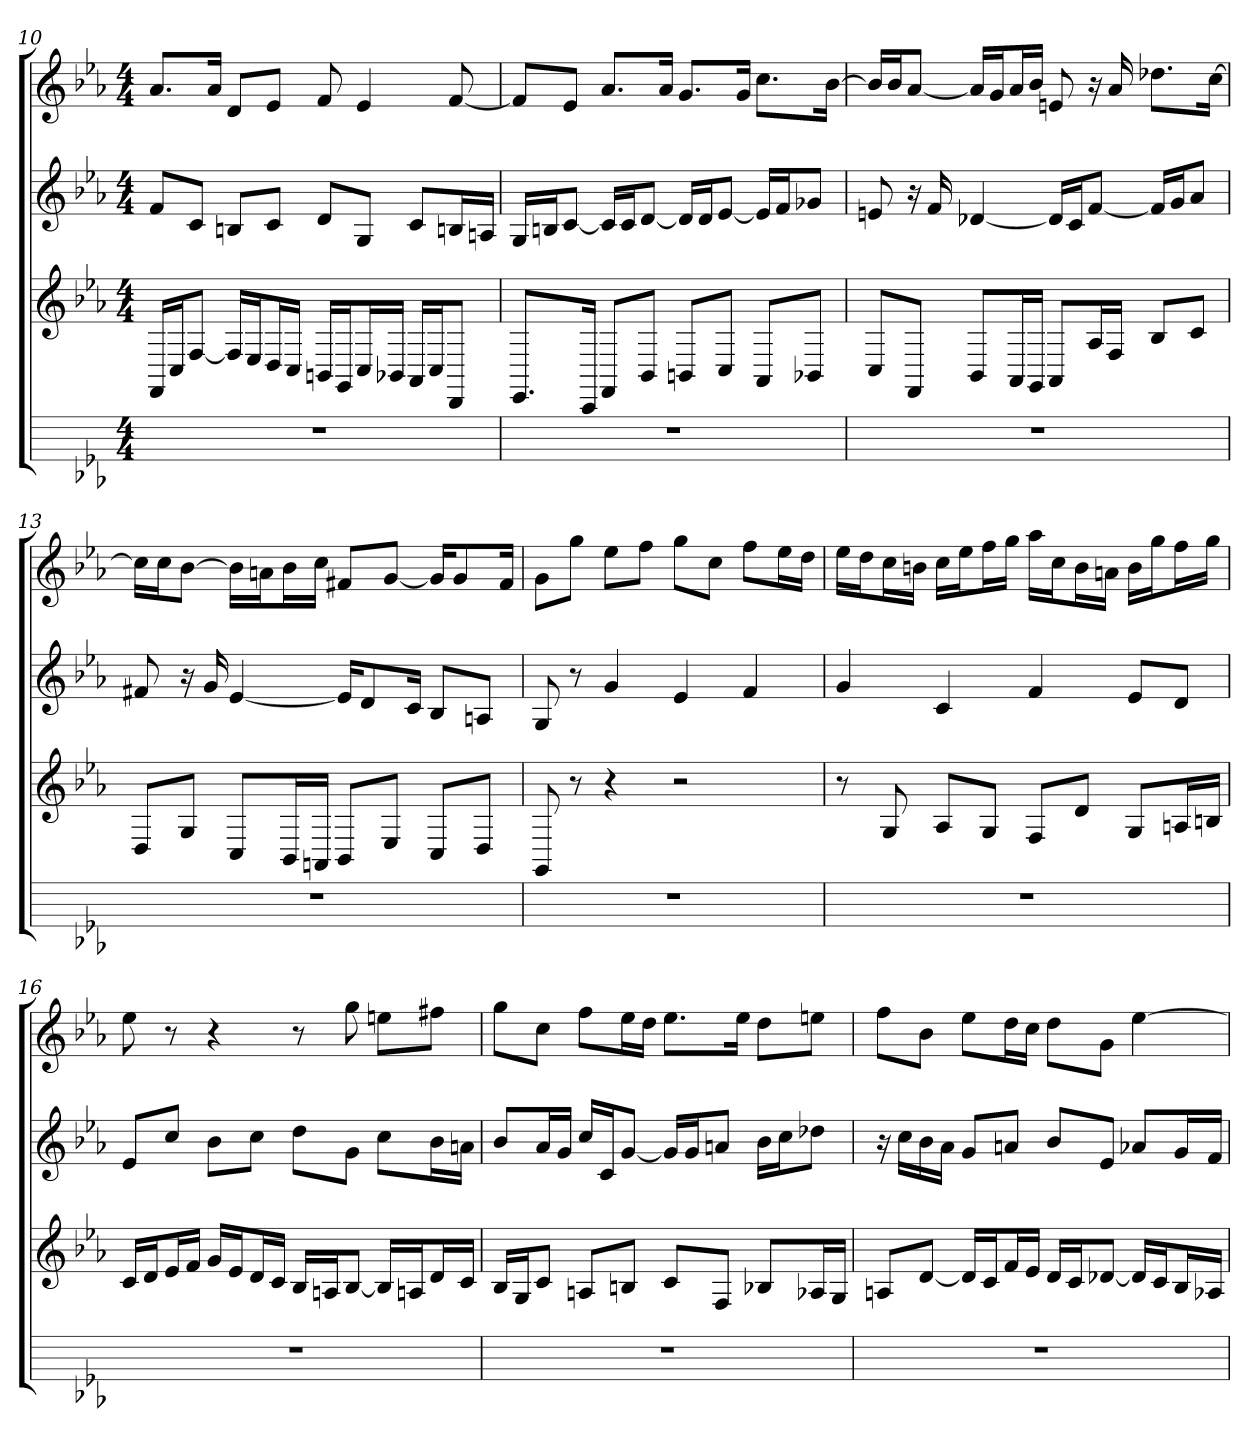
**kern	**kern	**kern	**kern
*part4	*part3	*part2	*part1
*staff4	*staff3	*staff2	*staff1
*k[b-e-a-]	*k[b-e-a-]	*k[b-e-a-]	*k[b-e-a-]
*c:	*c:	*c:	*c:
*M4/4	*M4/4	*M4/4	*M4/4
=10	=10	=10	=10
1r	16FFLL	8fL	8.a-L
.	16CJ	.	.
.	[8FJ	8cJ	.
.	.	.	16a-Jk
.	16FLL]	8BnL	8dL
.	16E-J	.	.
.	16DL	8cJ	8e-J
.	16CJJ	.	.
.	16BBnLL	8dL	8f
.	16GGJ	.	.
.	16CL	8GJ	4e-
.	16BB-XJJ	.	.
.	16AA-LL	8cL	.
.	16CJ	.	.
.	8DDJ	16BnL	[8f
.	.	16AnJJ	.
=11	=11	=11	=11
1r	8.EE-L	16GLL	8fL]
.	.	16BnJ	.
.	.	[8cJ	8e-J
.	16CCJk	.	.
.	8FFL	16cLL]	8.a-L
.	.	16cJ	.
.	8BB-J	[8dJ	.
.	.	.	16a-Jk
.	8BBnL	16dLL]	8.gL
.	.	16dJ	.
.	8CJ	[8e-J	.
.	.	.	16gJk
.	8AA-L	16e-LL]	8.ccL
.	.	16fJ	.
.	8BB-XJ	8g-XJ	.
.	.	.	[16b-Jk
=12	=12	=12	=12
1r	8CL	8en	16b-LL]
.	.	.	16b-J
.	8FFJ	16r	[8a-J
.	.	16f	.
.	8BB-L	[4d-X	16a-LL]
.	.	.	16gJ
.	16AA-L	.	16a-L
.	16GGJJ	.	16b-JJ
.	8AA-L	16d-LL]	8en
.	.	16cJ	.
.	16A-L	[8fJ	16r
.	16FJJ	.	16a-
.	8B-L	16fLL]	8.dd-XL
.	.	16gJ	.
.	8cJ	8a-J	.
.	.	.	[16ccJk
=13	=13	=13	=13
1r	8DL	8f#X	16ccLL]
.	.	.	16ccJ
.	8GJ	16r	[8b-J
.	.	16g	.
.	8CL	[4e-	16b-LL]
.	.	.	16anJ
.	16BB-L	.	16b-L
.	16AAnJJ	.	16ccJJ
.	8BB-L	16e-KL]	8f#XL
.	.	8d	.
.	8E-J	.	[8gJ
.	.	16cJk	.
.	8CL	8B-L	16gKL]
.	.	.	8g
.	8DJ	8AnJ	.
.	.	.	16f#Jk
=14	=14	=14	=14
1r	8GG	8G	8gL
.	8r	8r	8ggJ
.	4r	4g	8ee-L
.	.	.	8ffJ
.	2r	4e-	8ggL
.	.	.	8ccJ
.	.	4f	8ffL
.	.	.	16ee-L
.	.	.	16ddJJ
=15	=15	=15	=15
1r	8r	4g	16ee-LL
.	.	.	16ddJ
.	8G	.	16ccL
.	.	.	16bnJJ
.	8A-L	4c	16ccLL
.	.	.	16ee-J
.	8GJ	.	16ffL
.	.	.	16ggJJ
.	8FL	4f	16aa-LL
.	.	.	16ccJ
.	8dJ	.	16bL
.	.	.	16anJJ
.	8GL	8e-L	16bLL
.	.	.	16ggJ
.	16AnL	8dJ	16ffL
.	16BnJJ	.	16ggJJ
=16	=16	=16	=16
1r	16cLL	8e-L	8ee-
.	16dJ	.	.
.	16e-L	8ccJ	8r
.	16fJJ	.	.
.	16gLL	8b-L	4r
.	16e-J	.	.
.	16dL	8ccJ	.
.	16cJJ	.	.
.	16B-LL	8ddL	8r
.	16AnJ	.	.
.	[8B-J	8gJ	8gg
.	16B-LL]	8ccL	8eenL
.	16AnJ	.	.
.	16dL	16b-L	8ff#XJ
.	16cJJ	16anJJ	.
=17	=17	=17	=17
1r	16B-LL	8b-L	8ggL
.	16GJ	.	.
.	8cJ	16a-L	8ccJ
.	.	16gJJ	.
.	8AnL	16ccLL	8ffL
.	.	16cJ	.
.	8BnJ	[8gJ	16ee-L
.	.	.	16ddJJ
.	8cL	16gLL]	8.ee-L
.	.	16gJ	.
.	8FJ	8anJ	.
.	.	.	16ee-Jk
.	8B-XL	16b-LL	8ddL
.	.	16ccJ	.
.	16A-XL	8dd-XJ	8eenJ
.	16GJJ	.	.
=18	=18	=18	=18
1r	8AnL	16r	8ffL
.	.	16ccLL	.
.	[8dJ	16b-	8b-J
.	.	16a-JJ	.
.	16dLL]	8gL	8ee-L
.	16cJ	.	.
.	16fL	8anJ	16ddL
.	16e-JJ	.	16ccJJ
.	16dLL	8b-L	8ddL
.	16cJ	.	.
.	[8d-XJ	8e-J	8gJ
.	16d-LL]	8a-XL	[4ee-
.	16cJ	.	.
.	16B-L	16gL	.
.	16A-XJJ	16fJJ	.
=	=	=	=
*-	*-	*-	*-
